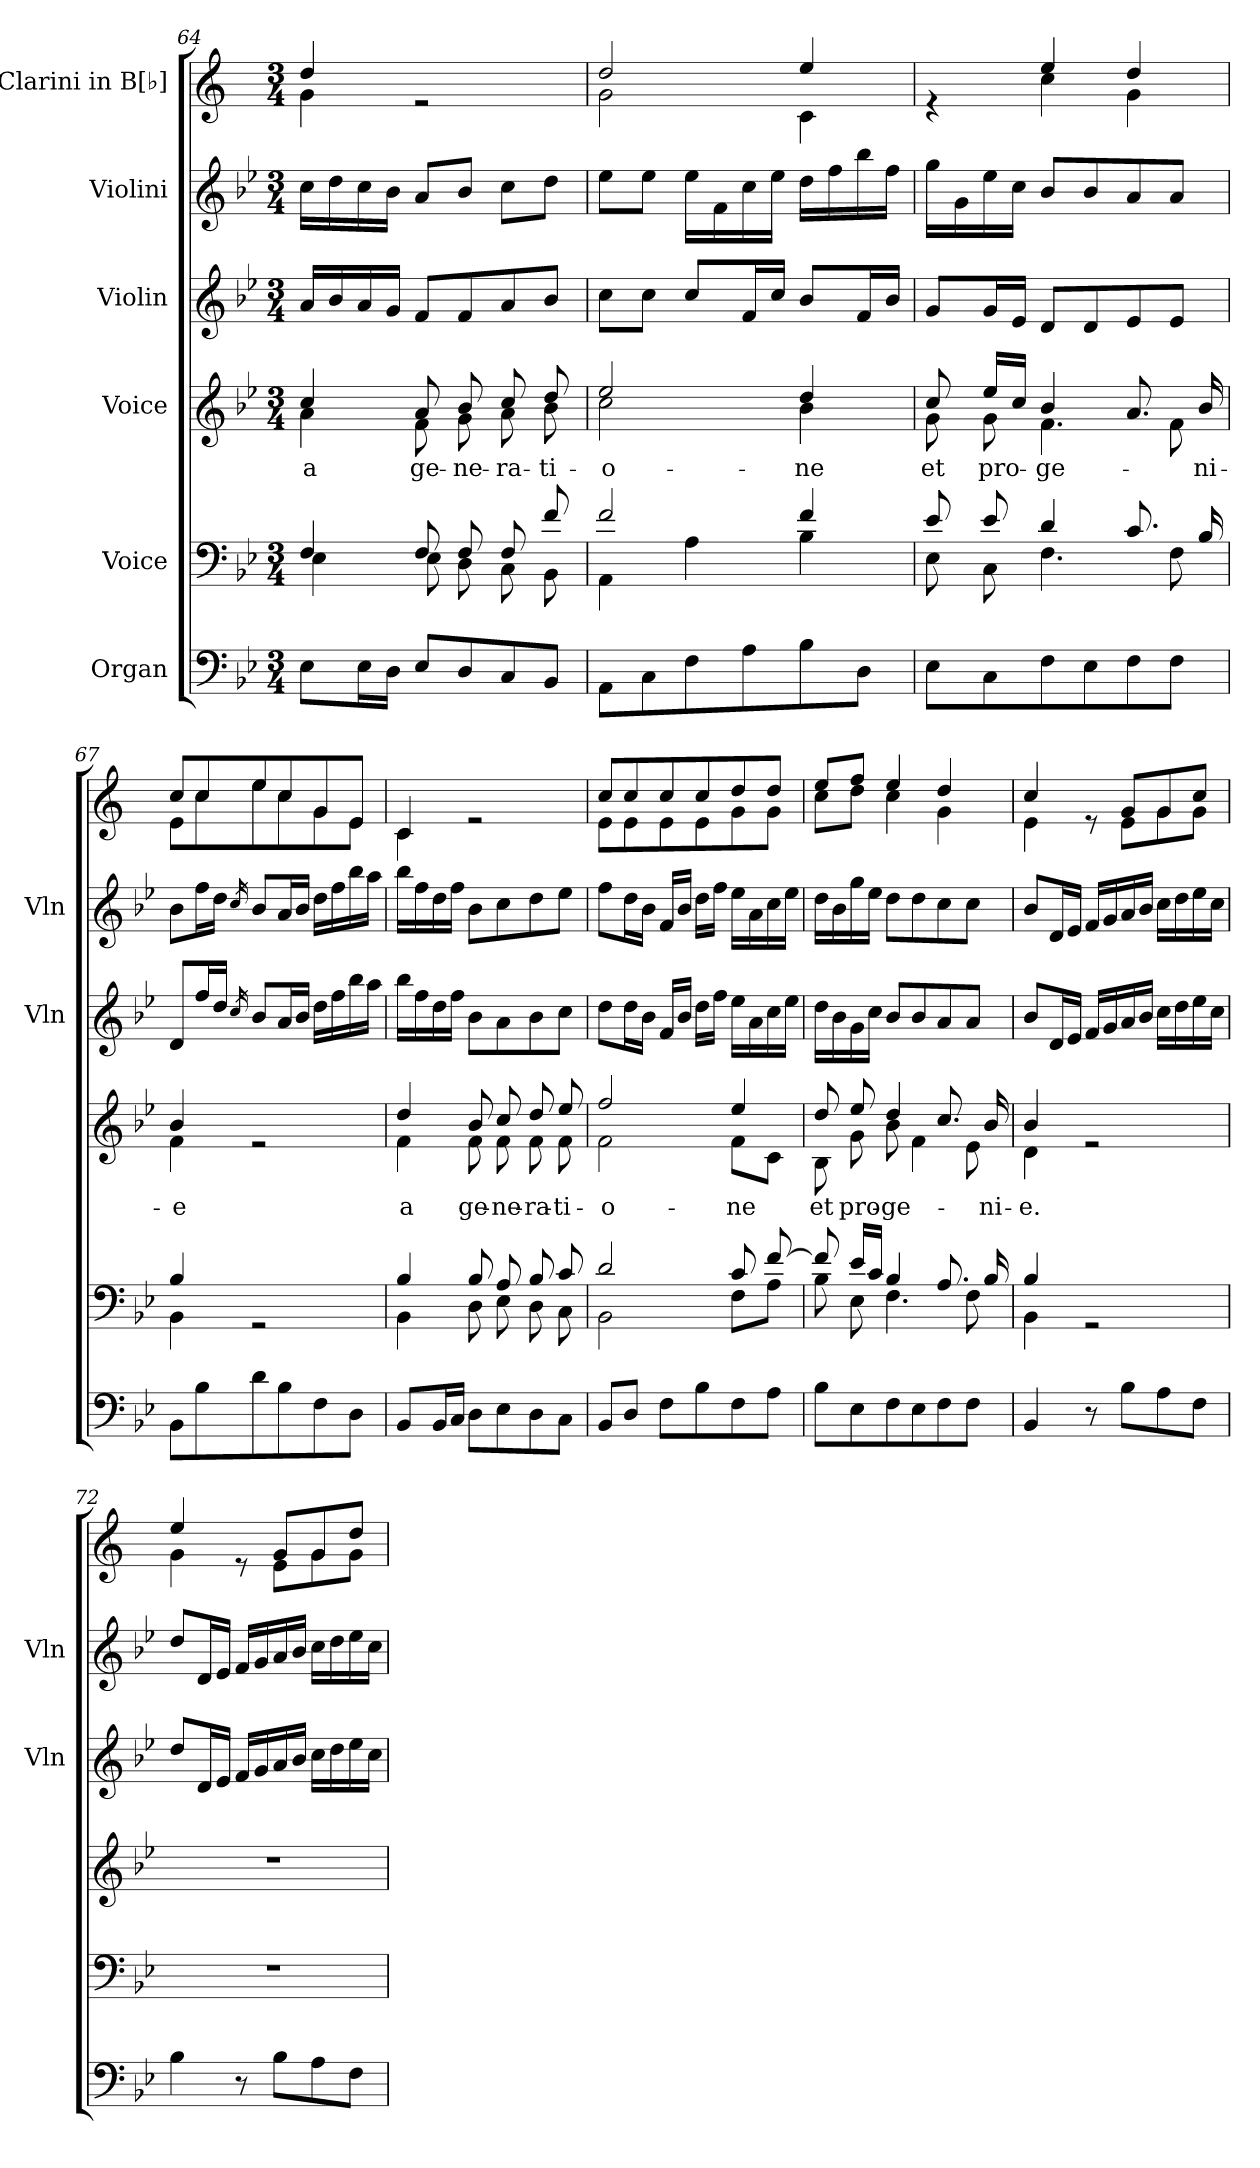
**kern	**kern	**kern	**text	**kern	**kern	**kern
*part6	*part5	*part4	*part4	*part3	*part2	*part1
*staff6	*staff5	*staff4	*staff4	*staff3	*staff2	*staff1
*I"Organ	*I"Voice	*I"Voice	*	*I"Violin	*I"Violini	*I"Clarini in B[♭]
*	*	*	*	*I'Vln	*I'Vln	*
*clefF4	*clefF4	*clefG2	*	*clefG2	*clefG2	*clefG2
*	*	*	*	*	*	*ITrd1c2
*k[b-e-]	*k[b-e-]	*k[b-e-]	*	*k[b-e-]	*k[b-e-]	*k[b-e-]
*M3/4	*M3/4	*M3/4	*	*M3/4	*M3/4	*M3/4
=64	=64	=64	=64	=64	=64	=64
*	*^	*	*	*	*	*
!	!	!	!	!LO:LY:b	!	!	!
*	*	*	*^	*	*	*	*^
8E-\L	4F/	4E-\	4cc/	4a\	a	16a/LL	16cc\LL	4cc/	4f\
.	.	.	.	.	.	16b-/	16dd\	.	.
16E-\L	.	.	.	.	.	16a/	16cc\	.	.
16D\JJ	.	.	.	.	.	16g/JJ	16b-\JJ	.	.
!	!	!	!	!	!LO:LY:b	!	!	!	!
8E-/L	8F/	8E-\	8a/	8f\	ge-	8f/L	8a/L	2re	2ryy
!	!	!	!	!	!LO:LY:b	!	!	!	!
8D/	8F/	8D\	8b-/	8g\	-ne-	8f/	8b-/J	.	.
!	!	!	!	!	!LO:LY:b	!	!	!	!
8C/	8F/	8C\	8cc/	8a\	-ra-	8a/	8cc\L	.	.
!	!	!	!	!	!LO:LY:b	!	!	!	!
8BB-/J	8f/	8BB-\	8dd/	8b-\	-ti-	8b-/J	8dd\J	.	.
!!LO:PB:g=z	!!
=65	=65	=65	=65	=65	=65	=65	=65	=65	=65
!	!	!	!	!	!LO:LY:b	!	!	!	!
8AA\L	2f/	4AA\	2ee-/	2cc\	-o-	8cc\L	8ee-\L	2cc/	2f\
8C\	.	.	.	.	.	8cc\J	8ee-\J	.	.
8F\	.	4A\	.	.	.	8cc/L	16ee-\LL	.	.
.	.	.	.	.	.	.	16f\	.	.
8A\	.	.	.	.	.	16f/L	16cc\	.	.
.	.	.	.	.	.	16cc/JJ	16ee-\JJ	.	.
!	!	!	!	!	!LO:LY:b	!	!	!	!
8B-\	4f/	4B-\	4dd/	4b-\	-ne	8b-/L	16dd\LL	4dd/	4B-\
.	.	.	.	.	.	.	16ff\	.	.
8D\J	.	.	.	.	.	16f/L	16bb-\	.	.
.	.	.	.	.	.	16b-/JJ	16ff\JJ	.	.
=66	=66	=66	=66	=66	=66	=66	=66	=66	=66
!	!	!	!	!	!LO:LY:b	!	!	!	!
8E-\L	8e-/	8E-\	8cc/	8g\	et	8g/L	16gg\LL	4re	4ryy
.	.	.	.	.	.	.	16g\	.	.
!	!	!	!	!	!LO:LY:b	!	!	!	!
8C\	8e-/	8C\	16ee-/LL	8g\	pro-	16g/L	16ee-\	.	.
.	.	.	16cc/JJ	.	.	16e-/JJ	16cc\JJ	.	.
!	!	!	!	!	!LO:LY:b	!	!	!	!
8F\	4d/	4.F\	4b-/	4.f\	-ge-	8d/L	8b-/L	4dd/	4b-\
8E-\	.	.	.	.	.	8d/	8b-/	.	.
8F\	8.c/	.	8.a/	.	.	8e-/	8a/	4cc/	4f\
8F\J	.	8F\	.	8f\	.	8e-/J	8a/J	.	.
!	!	!	!	!	!LO:LY:b	!	!	!	!
.	16B-/	.	16b-/	.	-ni-	.	.	.	.
=67	=67	=67	=67	=67	=67	=67	=67	=67	=67
!	!	!	!	!	!LO:LY:b	!	!	!	!
8BB-\L	4B-/	4BB-\	4b-/	4f\	-e	8d/L	8b-\L	8b-/L	8d\L
8B-\	.	.	.	.	.	16ff/L	16ff\L	8b-/	8b-\
.	.	.	.	.	.	16dd/JJ	16dd\JJ	.	.
.	.	.	.	.	.	16qcc/	16qcc/	.	.
8d\	2rGG	2ryy	2re	2ryy	.	8b-/L	8b-/L	8dd/	8dd\
8B-\	.	.	.	.	.	16a/L	16a/L	8b-/	8b-\
.	.	.	.	.	.	16b-/JJ	16b-/JJ	.	.
8F\	.	.	.	.	.	16dd\LL	16dd\LL	8f/	8f\
.	.	.	.	.	.	16ff\	16ff\	.	.
8D\J	.	.	.	.	.	16bb-\	16bb-\	8d/J	8d\J
.	.	.	.	.	.	16aa\JJ	16aa\JJ	.	.
=68	=68	=68	=68	=68	=68	=68	=68	=68	=68
!	!	!	!	!	!LO:LY:b	!	!	!	!
8BB-/L	4B-/	4BB-\	4dd/	4f\	a	16bb-\LL	16bb-\LL	4B-/	4B-\
.	.	.	.	.	.	16ff\	16ff\	.	.
16BB-/L	.	.	.	.	.	16dd\	16dd\	.	.
16C/JJ	.	.	.	.	.	16ff\JJ	16ff\JJ	.	.
!	!	!	!	!	!LO:LY:b	!	!	!	!
8D\L	8B-/	8D\	8b-/	8f\	ge-	8b-\L	8b-\L	2re	2ryy
!	!	!	!	!	!LO:LY:b	!	!	!	!
8E-\	8A/	8E-\	8cc/	8f\	-ne-	8a\	8cc\	.	.
!	!	!	!	!	!LO:LY:b	!	!	!	!
8D\	8B-/	8D\	8dd/	8f\	-ra-	8b-\	8dd\	.	.
!	!	!	!	!	!LO:LY:b	!	!	!	!
8C\J	8c/	8C\	8ee-/	8f\	-ti-	8cc\J	8ee-\J	.	.
=69	=69	=69	=69	=69	=69	=69	=69	=69	=69
!	!	!	!	!	!LO:LY:b	!	!	!	!
8BB-/L	2d/	2BB-\	2ff/	2f\	-o-	8dd\L	8ff\L	8b-/L	8d\L
8D/J	.	.	.	.	.	16dd\L	16dd\L	8b-/	8d\
.	.	.	.	.	.	16b-\JJ	16b-\JJ	.	.
8F\L	.	.	.	.	.	16f/LL	16f/LL	8b-/	8d\
.	.	.	.	.	.	16b-/JJ	16b-/JJ	.	.
8B-\	.	.	.	.	.	16dd\LL	16dd\LL	8b-/	8d\
.	.	.	.	.	.	16ff\JJ	16ff\JJ	.	.
!	!	!	!	!	!LO:LY:b	!	!	!	!
8F\	8c/	8F\L	4ee-/	8f\L	-ne	16ee-\LL	16ee-\LL	8cc/	8f\
.	.	.	.	.	.	16a\	16a\	.	.
8A\J	[8f/	8A\J	.	8c\J	.	16cc\	16cc\	8cc/J	8f\J
.	.	.	.	.	.	16ee-\JJ	16ee-\JJ	.	.
!!LO:LB:g=z	!!
=70	=70	=70	=70	=70	=70	=70	=70	=70	=70
!	!	!	!	!	!LO:LY:b	!	!	!	!
8B-\L	8f/]	8B-\	8dd/	8B-\	et	16dd\LL	16dd\LL	8dd/L	8b-\L
.	.	.	.	.	.	16b-\	16b-\	.	.
!	!	!	!	!	!LO:LY:b	!	!	!	!
8E-\	16e-/LL	8E-\	8ee-/	8g\	pro-	16g\	16gg\	8ee-/J	8cc\J
.	16c/JJ	.	.	.	.	16cc\JJ	16ee-\JJ	.	.
!	!	!	!	!	!LO:LY:b	!	!	!	!
8F\	4B-/	4.F\	4dd/	8b-\	-ge-	8b-/L	8dd\L	4dd/	4b-\
8E-\	.	.	.	4f\	.	8b-/	8dd\	.	.
8F\	8.A/	.	8.cc/	.	.	8a/	8cc\	4cc/	4f\
8F\J	.	8F\	.	8e-\	.	8a/J	8cc\J	.	.
!	!	!	!	!	!LO:LY:b	!	!	!	!
.	16B-/	.	16b-/	.	-ni-	.	.	.	.
=71	=71	=71	=71	=71	=71	=71	=71	=71	=71
!	!	!	!	!	!LO:LY:b	!	!	!	!
4BB-/	4B-/	4BB-\	4b-/	4d\	-e.	8b-/L	8b-/L	4b-/	4d\
.	.	.	.	.	.	16d/L	16d/L	.	.
.	.	.	.	.	.	16e-/JJ	16e-/JJ	.	.
8r	2rGG	2ryy	2re	2ryy	.	16f/LL	16f/LL	8re	8ryy
.	.	.	.	.	.	16g/	16g/	.	.
8B-\L	.	.	.	.	.	16a/	16a/	8f/L	8d\L
.	.	.	.	.	.	16b-/JJ	16b-/JJ	.	.
8A\	.	.	.	.	.	16cc\LL	16cc\LL	8f/	8f\
.	.	.	.	.	.	16dd\	16dd\	.	.
8F\J	.	.	.	.	.	16ee-\	16ee-\	8b-/J	8f\J
.	.	.	.	.	.	16cc\JJ	16cc\JJ	.	.
*	*v	*v	*	*	*	*	*	*	*
*	*	*v	*v	*	*	*	*	*
=72	=72	=72	=72	=72	=72	=72	=72
4B-\	2.r	2.r	.	8dd/L	8dd/L	4dd/	4f\
.	.	.	.	16d/L	16d/L	.	.
.	.	.	.	16e-/JJ	16e-/JJ	.	.
8r	.	.	.	16f/LL	16f/LL	8re	8ryy
.	.	.	.	16g/	16g/	.	.
8B-\L	.	.	.	16a/	16a/	8f/L	8d\L
.	.	.	.	16b-/JJ	16b-/JJ	.	.
8A\	.	.	.	16cc\LL	16cc\LL	8f/	8f\
.	.	.	.	16dd\	16dd\	.	.
8F\J	.	.	.	16ee-\	16ee-\	8cc/J	8f\J
.	.	.	.	16cc\JJ	16cc\JJ	.	.
*	*	*	*	*	*	*v	*v
=	=	=	=	=	=	=
*-	*-	*-	*-	*-	*-	*-
